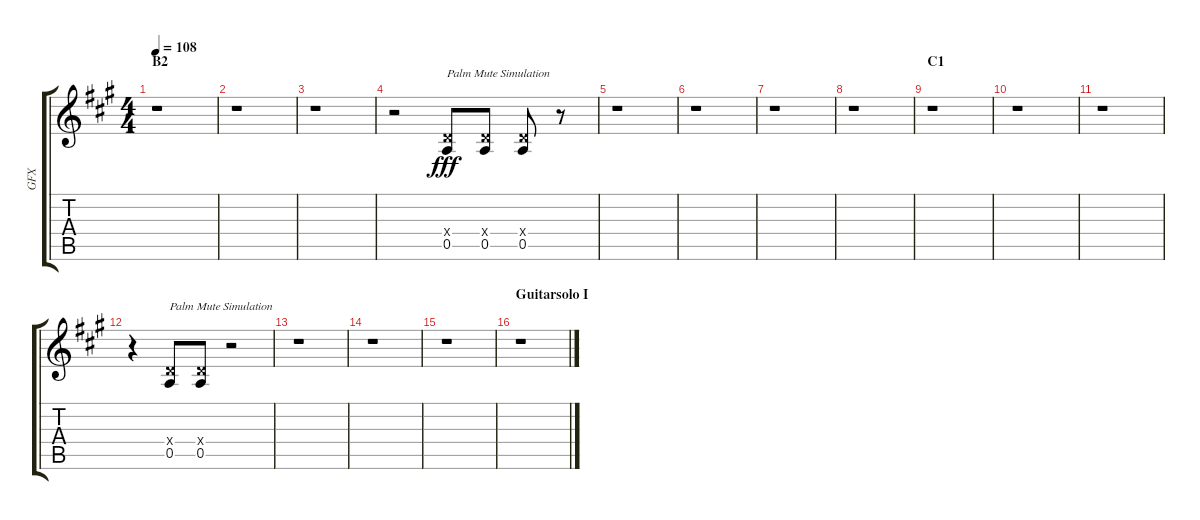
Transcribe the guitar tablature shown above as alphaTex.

\track ("GFX" "GFX") {instrument distortionguitar}
\staff {score tabs}
\tuning (E4 B3 G3 D3 A2 D2) {hide}
\ts (4 4)
\section ("" "B2")
\tempo 108
\clef g2
\ks a
r.1{dy fff} |
r.1 |
r.1 |
r.2 (0.4{x} 0.5).8{txt "Palm Mute Simulation"} (0.4{x} 0.5).8 (0.4{x} 0.5).8 r.8 |
r.1 |
r.1 |
r.1 |
r.1 |
\section ("" "C1")
r.1 |
r.1 |
r.1 |
r.4 (0.4{x} 0.5).8{txt "Palm Mute Simulation"} (0.4{x} 0.5).8 r.2 |
r.1 |
r.1 |
r.1 |
\section ("" "Guitarsolo I")
r.1
